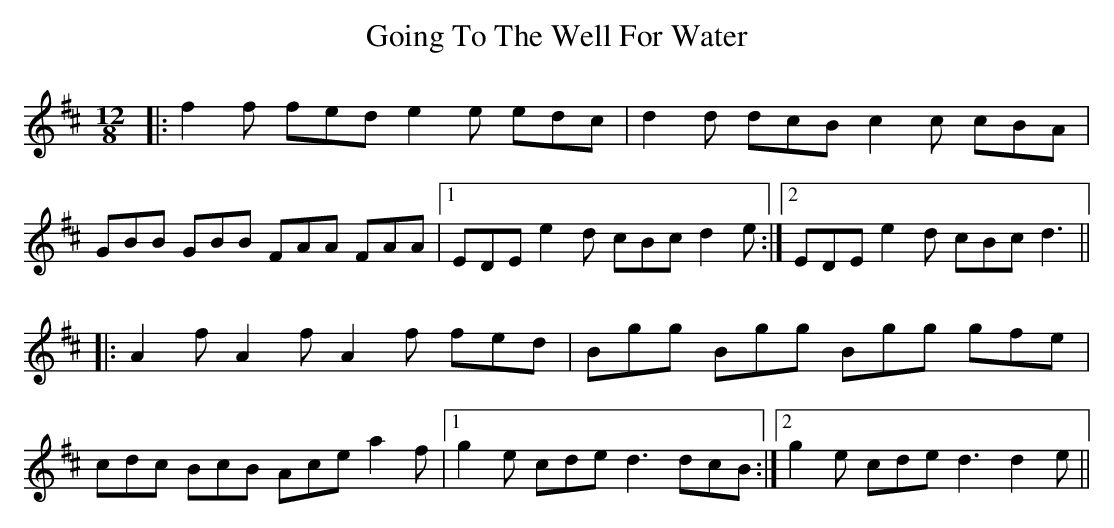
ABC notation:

X:1
T: Going To The Well For Water
M: 12/8
L: 1/8
K: Dmaj
|:f2f fed e2e edc|d2d dcB c2c cBA|
GBB GBB FAA FAA|1 EDE e2d cBc d2e:|2 EDE e2d cBc d3||
|:A2f A2f A2f fed|Bgg Bgg Bgg gfe|
cdc BcB Ace a2f|1 g2e cde d3 dcB:|2 g2e cde d3 d2e||
